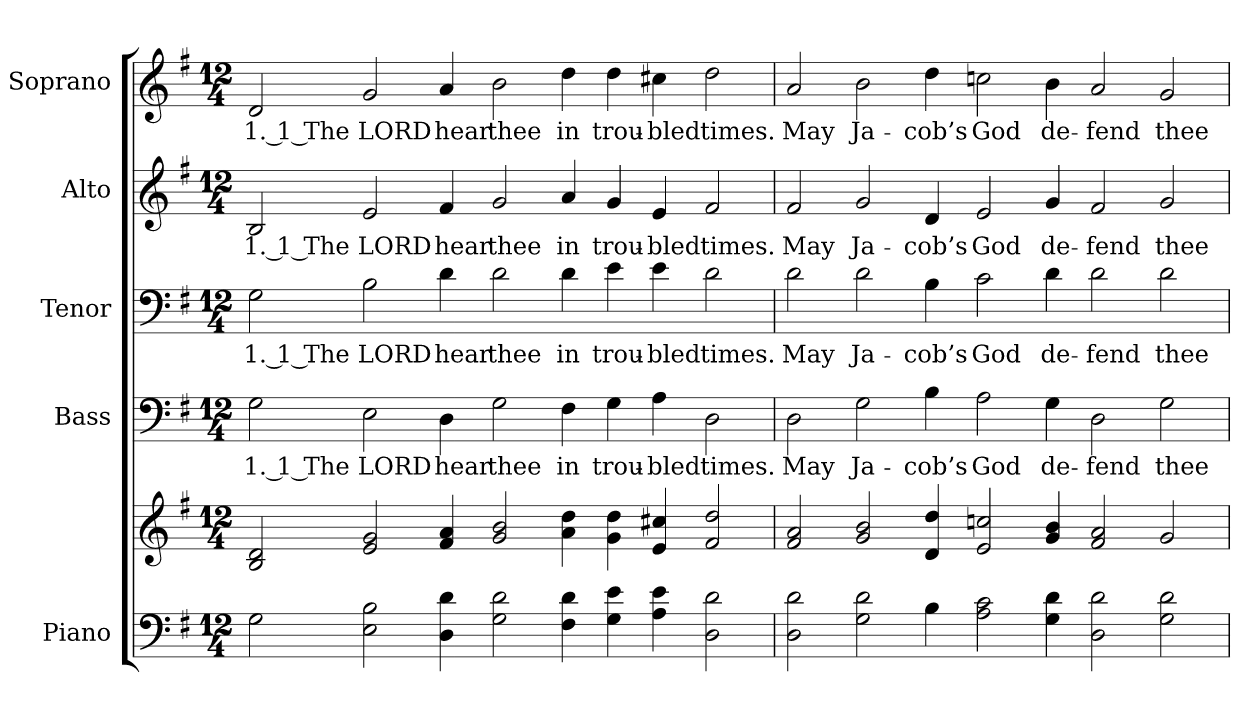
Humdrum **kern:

**kern	**kern	**kern	**text	**kern	**text	**kern	**text	**kern	**text
*part5	*part5	*part4	*part4	*part3	*part3	*part2	*part2	*part1	*part1
*staff6	*staff5	*staff4	*staff4	*staff3	*staff3	*staff2	*staff2	*staff1	*staff1
*I"Piano	*	*I"Bass	*	*I"Tenor	*	*I"Alto	*	*I"Soprano	*
*I'Pno.	*	*I'B.	*	*I'T.	*	*I'A.	*	*I'S.	*
!!LO:PB:g=z
*clefF4	*clefG2	*clefF4	*	*clefF4	*	*clefG2	*	*clefG2	*
*k[f#]	*k[f#]	*k[f#]	*	*k[f#]	*	*k[f#]	*	*k[f#]	*
*G:	*G:	*G:	*	*G:	*	*G:	*	*G:	*
*M12/4	*M12/4	*M12/4	*	*M12/4	*	*M12/4	*	*M12/4	*
*MM210	*MM210	*MM210	*	*MM210	*	*MM210	*	*MM210	*
=1	=1	=1	=1	=1	=1	=1	=1	=1	=1
!	!	!	!LO:LY:b:color=#000000	!	!	!	!	!	!
!	!	!	!	!	!LO:LY:b:color=#000000	!	!	!	!
!	!	!	!	!	!	!	!LO:LY:b:color=#000000	!	!
!	!	!	!	!	!	!	!	!	!LO:LY:b:color=#000000
2Gi\	2Bi/ 2di	2Gi\	1. 1 The	2Gi\	1. 1 The	2Bi/	1. 1 The	2di/	1. 1 The
!	!	!	!LO:LY:b:color=#000000	!	!	!	!	!	!
!	!	!	!	!	!LO:LY:b:color=#000000	!	!	!	!
!	!	!	!	!	!	!	!LO:LY:b:color=#000000	!	!
!	!	!	!	!	!	!	!	!	!LO:LY:b:color=#000000
2Ei\ 2Bi	2ei/ 2gi	2Ei\	LORD	2Bi\	LORD	2ei/	LORD	2gi/	LORD
!	!	!	!LO:LY:b:color=#000000	!	!	!	!	!	!
!	!	!	!	!	!LO:LY:b:color=#000000	!	!	!	!
!	!	!	!	!	!	!	!LO:LY:b:color=#000000	!	!
!	!	!	!	!	!	!	!	!	!LO:LY:b:color=#000000
4Di\ 4di	4f#i/ 4ai	4Di\	hear	4di\	hear	4f#i/	hear	4ai/	hear
!	!	!	!LO:LY:b:color=#000000	!	!	!	!	!	!
!	!	!	!	!	!LO:LY:b:color=#000000	!	!	!	!
!	!	!	!	!	!	!	!LO:LY:b:color=#000000	!	!
!	!	!	!	!	!	!	!	!	!LO:LY:b:color=#000000
2Gi\ 2di	2gi/ 2bi	2Gi\	thee	2di\	thee	2gi/	thee	2bi\	thee
!	!	!	!LO:LY:b:color=#000000	!	!	!	!	!	!
!	!	!	!	!	!LO:LY:b:color=#000000	!	!	!	!
!	!	!	!	!	!	!	!LO:LY:b:color=#000000	!	!
!	!	!	!	!	!	!	!	!	!LO:LY:b:color=#000000
4F#i\ 4di	4ai\ 4ddi	4F#i\	in	4di\	in	4ai/	in	4ddi\	in
!	!	!	!LO:LY:b:color=#000000	!	!	!	!	!	!
!	!	!	!	!	!LO:LY:b:color=#000000	!	!	!	!
!	!	!	!	!	!	!	!LO:LY:b:color=#000000	!	!
!	!	!	!	!	!	!	!	!	!LO:LY:b:color=#000000
4Gi\ 4ei	4gi\ 4ddi	4Gi\	trou-	4ei\	trou-	4gi/	trou-	4ddi\	trou-
!	!	!	!LO:LY:b:color=#000000	!	!	!	!	!	!
!	!	!	!	!	!LO:LY:b:color=#000000	!	!	!	!
!	!	!	!	!	!	!	!LO:LY:b:color=#000000	!	!
!	!	!	!	!	!	!	!	!	!LO:LY:b:color=#000000
4Ai\ 4ei	4ei/ 4cc#Xi	4Ai\	-bled	4ei\	-bled	4ei/	-bled	4cc#Xi\	-bled
!	!	!	!LO:LY:b:color=#000000	!	!	!	!	!	!
!	!	!	!	!	!LO:LY:b:color=#000000	!	!	!	!
!	!	!	!	!	!	!	!LO:LY:b:color=#000000	!	!
!	!	!	!	!	!	!	!	!	!LO:LY:b:color=#000000
2Di\ 2di	2f#i/ 2ddi	2Di\	times.	2di\	times.	2f#i/	times.	2ddi\	times.
=2	=2	=2	=2	=2	=2	=2	=2	=2	=2
!	!	!	!LO:LY:b:color=#000000	!	!	!	!	!	!
!	!	!	!	!	!LO:LY:b:color=#000000	!	!	!	!
!	!	!	!	!	!	!	!LO:LY:b:color=#000000	!	!
!	!	!	!	!	!	!	!	!	!LO:LY:b:color=#000000
2Di\ 2di	2f#i/ 2ai	2Di\	May	2di\	May	2f#i/	May	2ai/	May
!	!	!	!LO:LY:b:color=#000000	!	!	!	!	!	!
!	!	!	!	!	!LO:LY:b:color=#000000	!	!	!	!
!	!	!	!	!	!	!	!LO:LY:b:color=#000000	!	!
!	!	!	!	!	!	!	!	!	!LO:LY:b:color=#000000
2Gi\ 2di	2gi/ 2bi	2Gi\	Ja-	2di\	Ja-	2gi/	Ja-	2bi\	Ja-
!	!	!	!LO:LY:b:color=#000000	!	!	!	!	!	!
!	!	!	!	!	!LO:LY:b:color=#000000	!	!	!	!
!	!	!	!	!	!	!	!LO:LY:b:color=#000000	!	!
!	!	!	!	!	!	!	!	!	!LO:LY:b:color=#000000
4Bi\	4di/ 4ddi	4Bi\	-cob’s	4Bi\	-cob’s	4di/	-cob’s	4ddi\	-cob’s
!	!	!	!LO:LY:b:color=#000000	!	!	!	!	!	!
!	!	!	!	!	!LO:LY:b:color=#000000	!	!	!	!
!	!	!	!	!	!	!	!LO:LY:b:color=#000000	!	!
!	!	!	!	!	!	!	!	!	!LO:LY:b:color=#000000
2Ai\ 2ci	2ei/ 2ccni	2Ai\	God	2ci\	God	2ei/	God	2ccni\	God
!	!	!	!LO:LY:b:color=#000000	!	!	!	!	!	!
!	!	!	!	!	!LO:LY:b:color=#000000	!	!	!	!
!	!	!	!	!	!	!	!LO:LY:b:color=#000000	!	!
!	!	!	!	!	!	!	!	!	!LO:LY:b:color=#000000
4Gi\ 4di	4gi/ 4bi	4Gi\	de-	4di\	de-	4gi/	de-	4bi\	de-
!	!	!	!LO:LY:b:color=#000000	!	!	!	!	!	!
!	!	!	!	!	!LO:LY:b:color=#000000	!	!	!	!
!	!	!	!	!	!	!	!LO:LY:b:color=#000000	!	!
!	!	!	!	!	!	!	!	!	!LO:LY:b:color=#000000
2Di\ 2di	2f#i/ 2ai	2Di\	-fend	2di\	-fend	2f#i/	-fend	2ai/	-fend
!	!	!	!LO:LY:b:color=#000000	!	!	!	!	!	!
!	!	!	!	!	!LO:LY:b:color=#000000	!	!	!	!
!	!	!	!	!	!	!	!LO:LY:b:color=#000000	!	!
!	!	!	!	!	!	!	!	!	!LO:LY:b:color=#000000
2Gi\ 2di	2gi/	2Gi\	thee	2di\	thee	2gi/	thee	2gi/	thee
=	=	=	=	=	=	=	=	=	=
*-	*-	*-	*-	*-	*-	*-	*-	*-	*-
